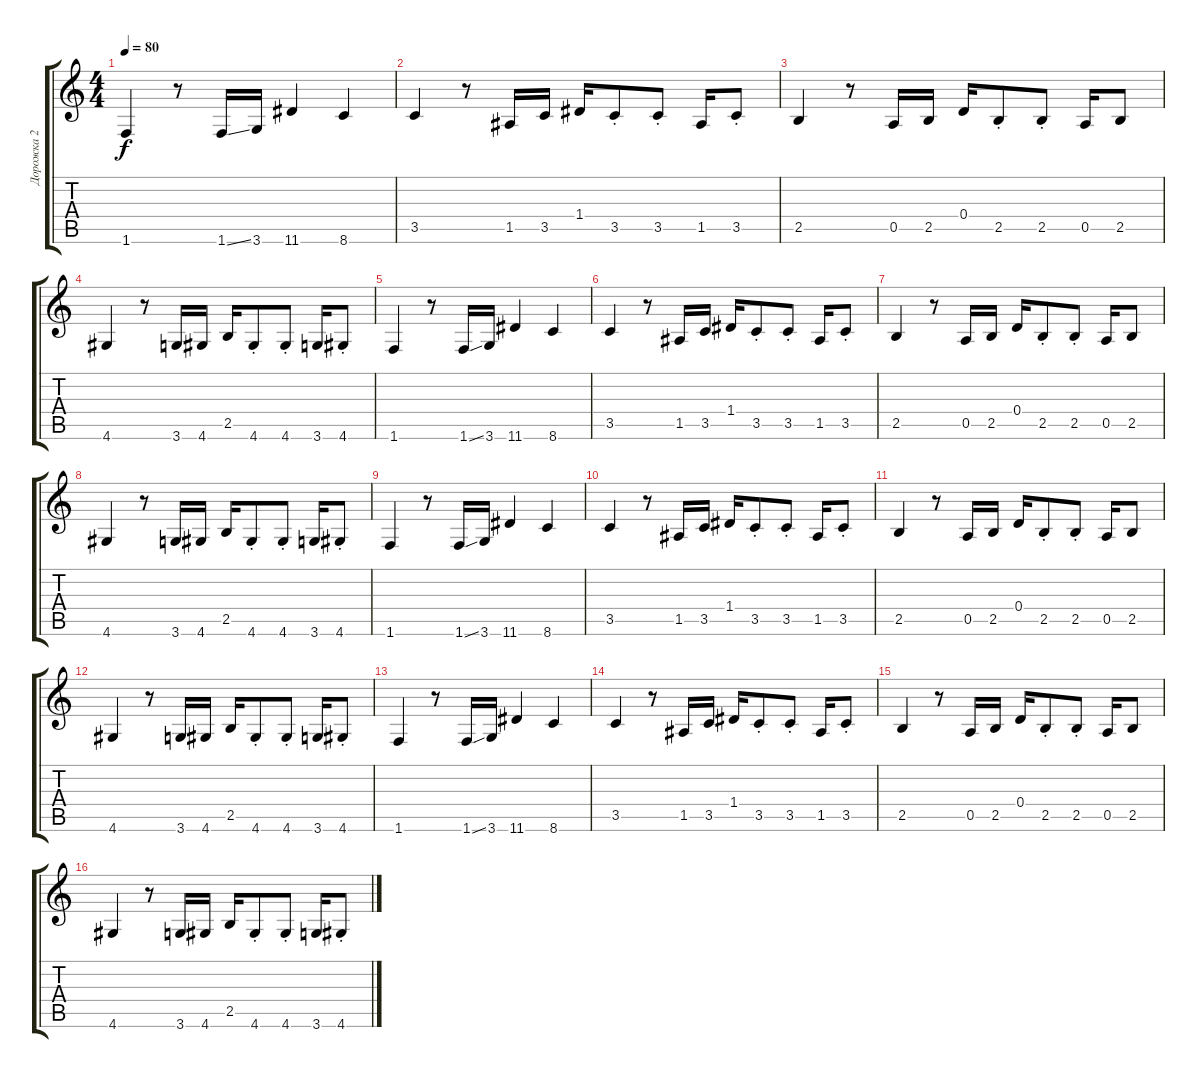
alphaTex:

\track ("Дорожка 2" "Дорожка 2") {instrument acousticbass}
\staff {score tabs}
\tuning (E4 B3 G3 D3 A2 E2) {hide}
\ts (4 4)
\tempo 80
\clef g2
\ks c
1.6.4{dy f} r.8 1.6{ss}.16 3.6.16 11.6.4 8.6.4 |
3.5.4 r.8 1.5.16 3.5.16 1.4.16 3.5{st}.8 3.5{st}.8 1.5.16 3.5{st}.8 |
2.5.4 r.8 0.5.16 2.5.16 0.4.16 2.5{st}.8 2.5{st}.8 0.5.16 2.5.8 |
4.6.4 r.8 3.6.16 4.6.16 2.5.16 4.6{st}.8 4.6{st}.8 3.6.16 4.6{st}.8 |
1.6.4 r.8 1.6{ss}.16 3.6.16 11.6.4 8.6.4 |
3.5.4 r.8 1.5.16 3.5.16 1.4.16 3.5{st}.8 3.5{st}.8 1.5.16 3.5{st}.8 |
2.5.4 r.8 0.5.16 2.5.16 0.4.16 2.5{st}.8 2.5{st}.8 0.5.16 2.5.8 |
4.6.4 r.8 3.6.16 4.6.16 2.5.16 4.6{st}.8 4.6{st}.8 3.6.16 4.6{st}.8 |
1.6.4 r.8 1.6{ss}.16 3.6.16 11.6.4 8.6.4 |
3.5.4 r.8 1.5.16 3.5.16 1.4.16 3.5{st}.8 3.5{st}.8 1.5.16 3.5{st}.8 |
2.5.4 r.8 0.5.16 2.5.16 0.4.16 2.5{st}.8 2.5{st}.8 0.5.16 2.5.8 |
4.6.4 r.8 3.6.16 4.6.16 2.5.16 4.6{st}.8 4.6{st}.8 3.6.16 4.6{st}.8 |
1.6.4 r.8 1.6{ss}.16 3.6.16 11.6.4 8.6.4 |
3.5.4 r.8 1.5.16 3.5.16 1.4.16 3.5{st}.8 3.5{st}.8 1.5.16 3.5{st}.8 |
2.5.4 r.8 0.5.16 2.5.16 0.4.16 2.5{st}.8 2.5{st}.8 0.5.16 2.5.8 |
4.6.4 r.8 3.6.16 4.6.16 2.5.16 4.6{st}.8 4.6{st}.8 3.6.16 4.6{st}.8
